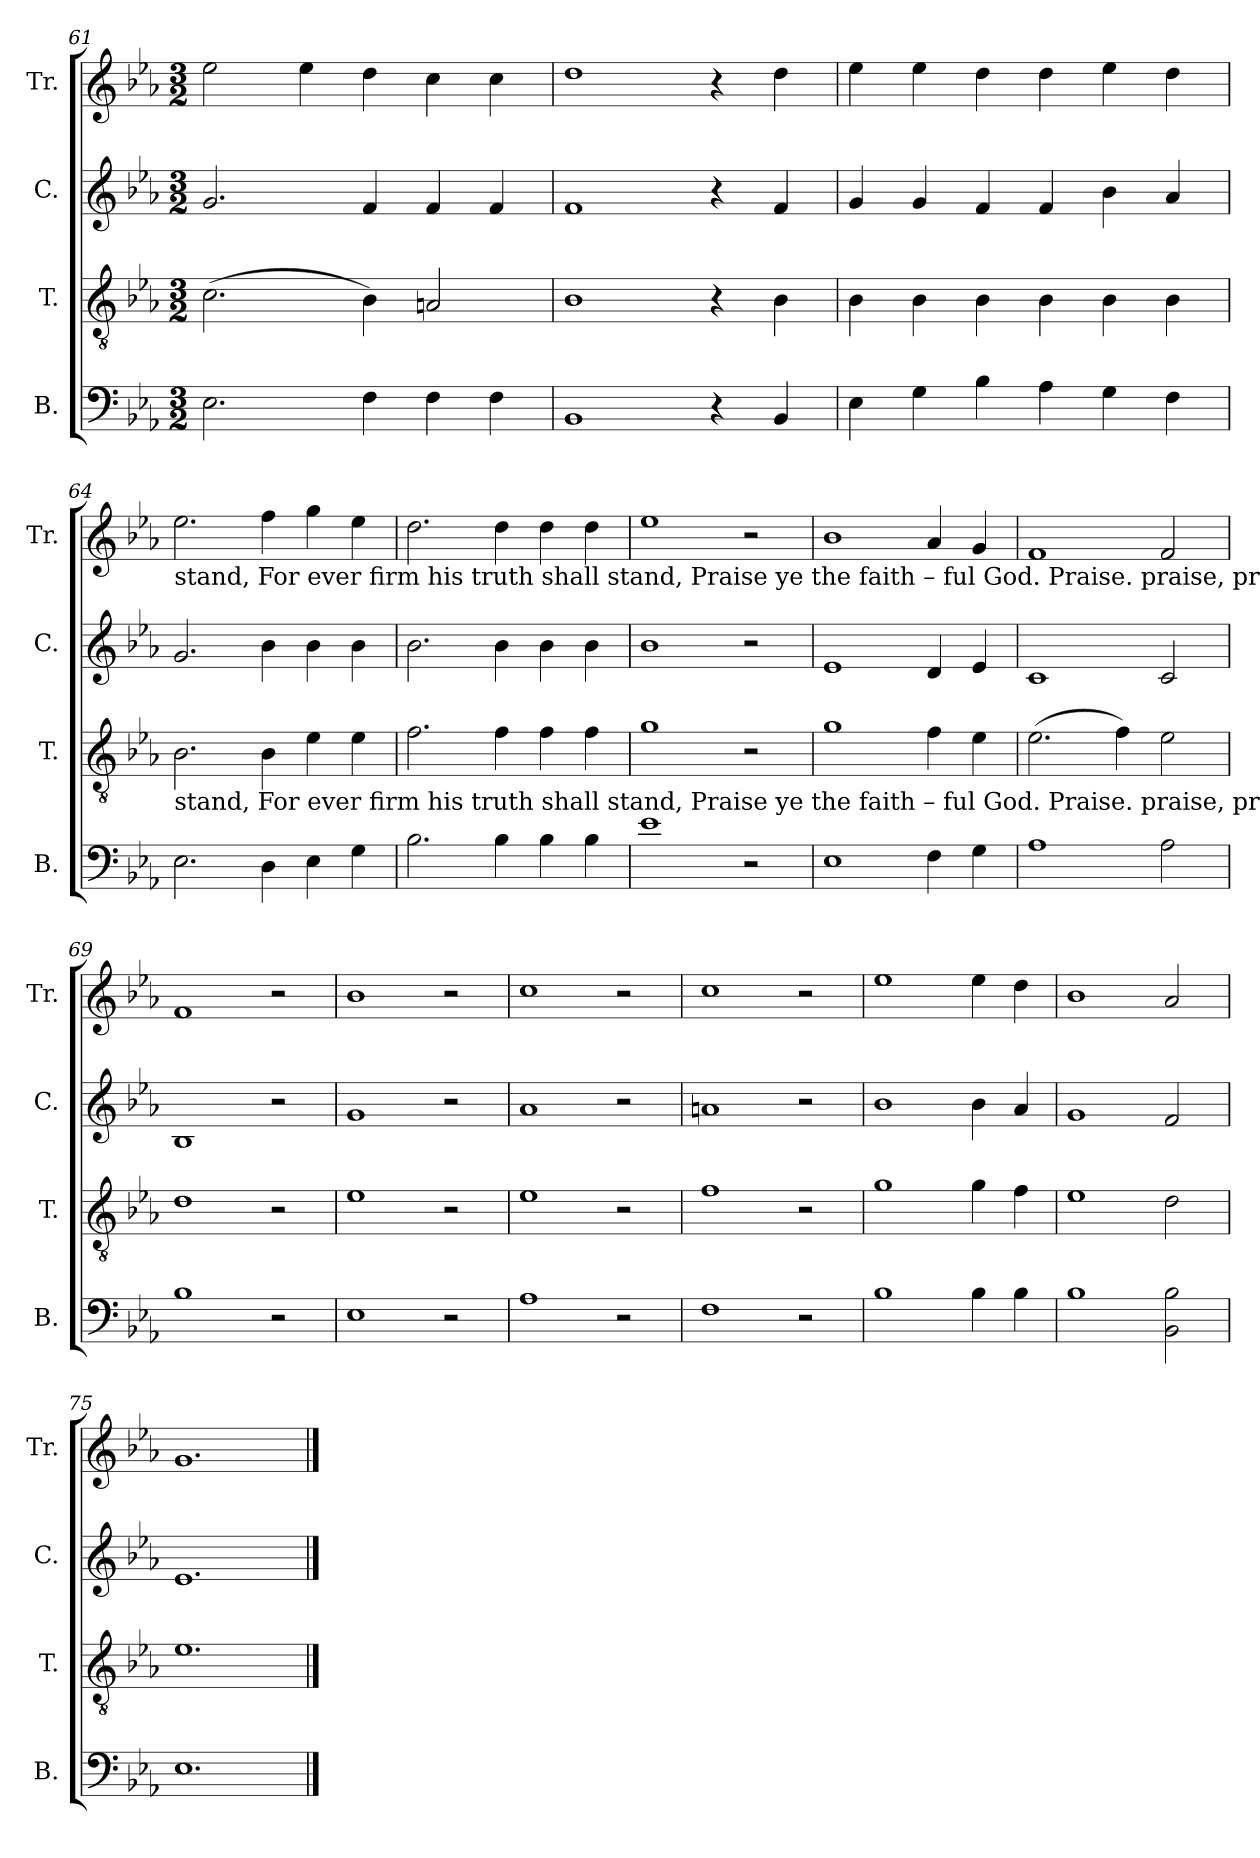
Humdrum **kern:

**kern	**kern	**kern	**kern
*part4	*part3	*part2	*part1
*staff4	*staff3	*staff2	*staff1
*I"B.	*I"T.	*I"C.	*I"Tr.
*I'B.	*I'T.	*I'C.	*I'Tr.
*clefF4	*clefGv2	*clefG2	*clefG2
*k[b-e-a-]	*k[b-e-a-]	*k[b-e-a-]	*k[b-e-a-]
*M3/2	*M3/2	*M3/2	*M3/2
=61	=61	=61	=61
2.E-\	(2.c\	2.g/	2ee-\
.	.	.	4ee-\
4F\	4B-\)	4f/	4dd\
4F\	2An/	4f/	4cc\
4F\	.	4f/	4cc\
=62	=62	=62	=62
1BB-	1B-	1f	1dd
4r	4r	4r	4r
4BB-/	4B-\	4f/	4dd\
=63	=63	=63	=63
4E-\	4B-\	4g/	4ee-\
4G\	4B-\	4g/	4ee-\
4B-\	4B-\	4f/	4dd\
4A-\	4B-\	4f/	4dd\
4G\	4B-\	4b-\	4ee-\
4F\	4B-\	4a-/	4dd\
!!LO:LB:g=z
=64	=64	=64	=64
!	!	!	!LO:TX:b:t=stand, For ever firm his truth shall stand,  Praise ye the faith – ful   God.        Praise.     praise,     praise.       Praise ye the  faith–ful God.
!	!LO:TX:b:t=stand, For ever firm his truth shall stand,  Praise ye the faith – ful   God.        Praise.     praise,     praise.       Praise ye the  faith–ful God.	!	!
2.E-\	2.B-\	2.g/	2.ee-\
4D\	4B-\	4b-\	4ff\
4E-\	4e-\	4b-\	4gg\
4G\	4e-\	4b-\	4ee-\
=65	=65	=65	=65
2.B-\	2.f\	2.b-\	2.dd\
4B-\	4f\	4b-\	4dd\
4B-\	4f\	4b-\	4dd\
4B-\	4f\	4b-\	4dd\
=66	=66	=66	=66
1e-	1g	1b-	1ee-
2r	2r	2r	2r
=67	=67	=67	=67
1E-	1g	1e-	1b-
4F\	4f\	4d/	4a-/
4G\	4e-\	4e-/	4g/
=68	=68	=68	=68
1A-	(2.e-\	1c	1f
.	4f\)	.	.
2A-\	2e-\	2c/	2f/
=69	=69	=69	=69
1B-	1d	1B-	1f
2r	2r	2r	2r
=70	=70	=70	=70
1E-	1e-	1g	1b-
2r	2r	2r	2r
=71	=71	=71	=71
1A-	1e-	1a-	1cc
2r	2r	2r	2r
=72	=72	=72	=72
1F	1f	1an	1cc
2r	2r	2r	2r
=73	=73	=73	=73
1B-	1g	1b-	1ee-
4B-\	4g\	4b-\	4ee-\
4B-\	4f\	4a-/	4dd\
=74	=74	=74	=74
1B-	1e-	1g	1b-
2BB-\ 2B-\	2d\	2f/	2a-/
=75	=75	=75	=75
1.E-	1.e-	1.e-	1.g
==	==	==	==
*-	*-	*-	*-
